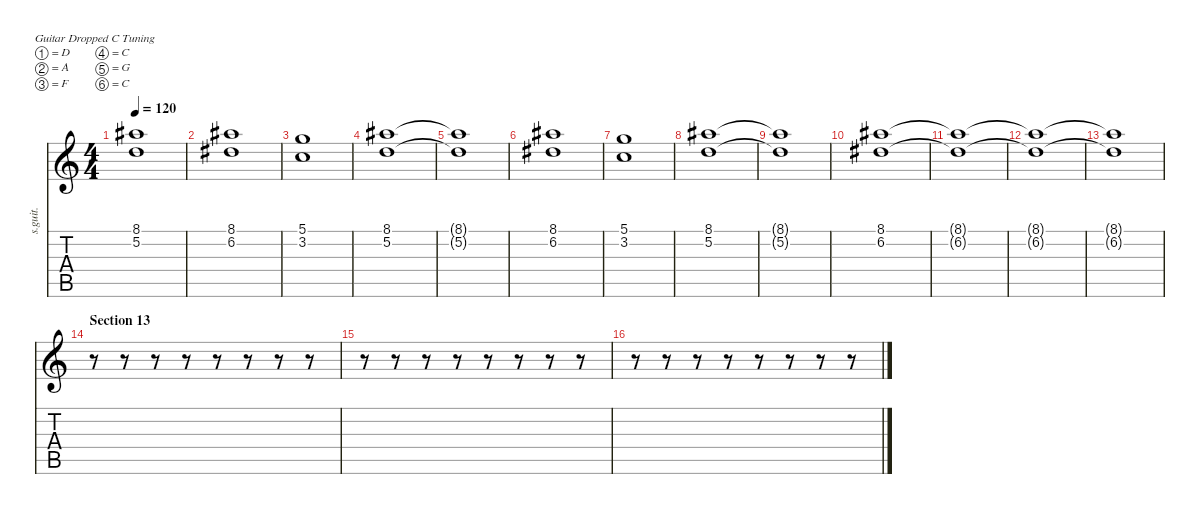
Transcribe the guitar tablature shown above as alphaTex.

\defaultSystemsLayout 4
\hideDynamics
\bracketExtendMode nobrackets
\track ("Mark Holcomb" "s.guit.") {instrument electricguitarjazz}
\staff {score tabs}
\tuning (D4 A3 F3 C3 G2 C2)
\ts (4 4)
\tempo 120
\clef g2
\ks c
(8.1{t acc #} 5.2{t}).1{lyrics (0 "") lyrics (1 "") lyrics (2 "") lyrics (3 "") lyrics (4 "") dy mf} |
(8.1{acc #} 6.2{acc #}).1{lyrics (0 "") lyrics (1 "") lyrics (2 "") lyrics (3 "") lyrics (4 "")} |
(5.1 3.2).1{lyrics (0 "") lyrics (1 "") lyrics (2 "") lyrics (3 "") lyrics (4 "")} |
(8.1{acc #} 5.2).1{lyrics (0 "") lyrics (1 "") lyrics (2 "") lyrics (3 "") lyrics (4 "")} |
(8.1{t acc #} 5.2{t}).1{lyrics (0 "") lyrics (1 "") lyrics (2 "") lyrics (3 "") lyrics (4 "")} |
(8.1{acc #} 6.2{acc #}).1{lyrics (0 "") lyrics (1 "") lyrics (2 "") lyrics (3 "") lyrics (4 "")} |
(5.1 3.2).1{lyrics (0 "") lyrics (1 "") lyrics (2 "") lyrics (3 "") lyrics (4 "")} |
(8.1{acc #} 5.2).1{lyrics (0 "") lyrics (1 "") lyrics (2 "") lyrics (3 "") lyrics (4 "")} |
(8.1{t acc #} 5.2{t}).1{lyrics (0 "") lyrics (1 "") lyrics (2 "") lyrics (3 "") lyrics (4 "")} |
(8.1{acc #} 6.2{acc #}).1{lyrics (0 "") lyrics (1 "") lyrics (2 "") lyrics (3 "") lyrics (4 "")} |
(8.1{t acc #} 6.2{t acc #}).1{lyrics (0 "") lyrics (1 "") lyrics (2 "") lyrics (3 "") lyrics (4 "")} |
(8.1{t acc #} 6.2{t acc #}).1{lyrics (0 "") lyrics (1 "") lyrics (2 "") lyrics (3 "") lyrics (4 "")} |
(8.1{t acc #} 6.2{t acc #}).1{lyrics (0 "") lyrics (1 "") lyrics (2 "") lyrics (3 "") lyrics (4 "")} |
\section ("" "Section 13")
r.8 r.8 r.8 r.8 r.8 r.8 r.8 r.8 |
r.8 r.8 r.8 r.8 r.8 r.8 r.8 r.8 |
r.8 r.8 r.8 r.8 r.8 r.8 r.8 r.8
